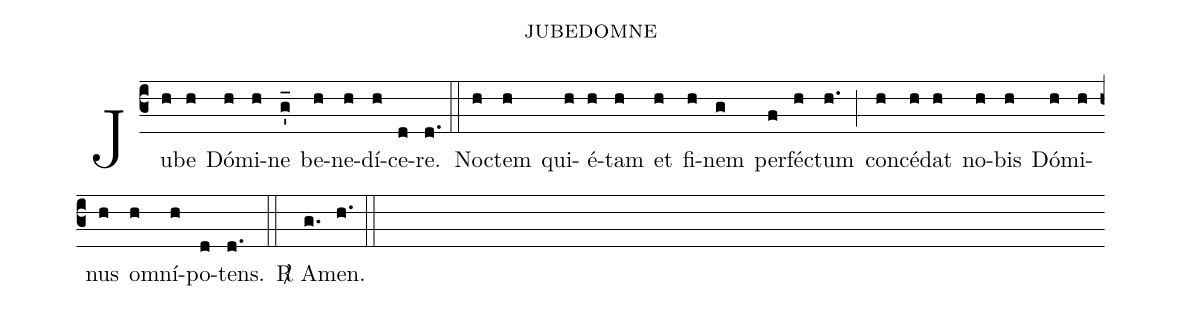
name:jubedomne;
%%
<sp>V/</sp>.(c3) Ju(h)be(h) Dó(h)mi(h)ne(g'_) be(h)ne(h)dí(h)ce(d)re.(d.)
(::)
Noc(h)tem(h) qui(h)é(h)tam(h)
et(h) fi(h)nem(g) per(f)féc(h)tum(h.) (;)
con(h)cé(h)dat(h) no(h)bis(h)
Dó(h)mi(h)nus(h) om(h)ní(h)po(d)tens.(d.) (::)
<sp>R/</sp> A(g.)men.(h.) (::)
